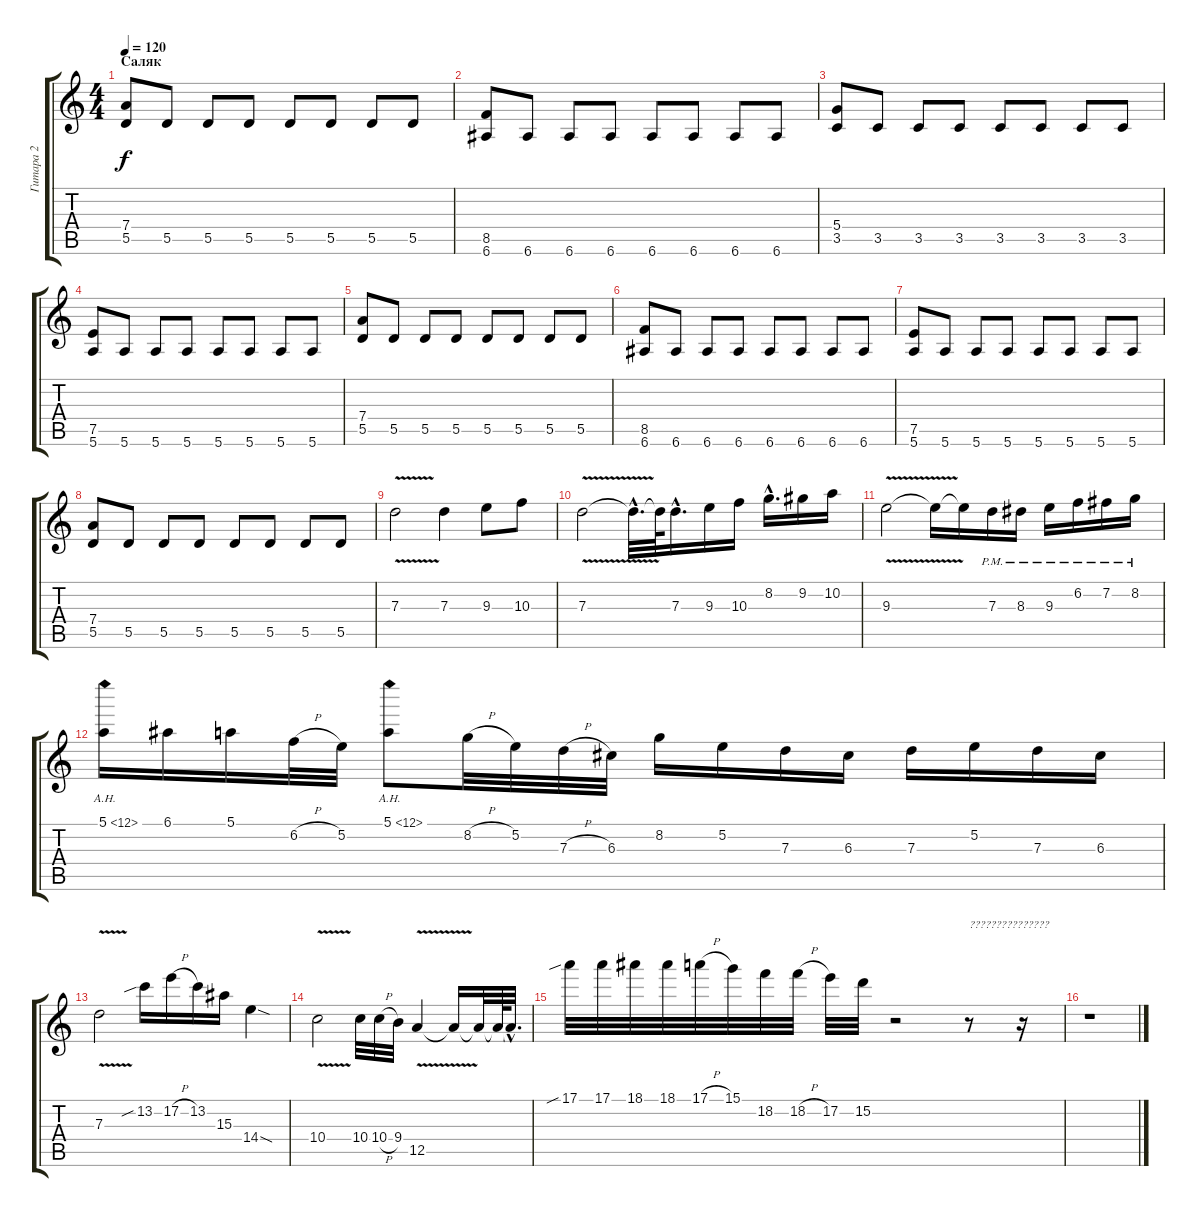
\track ("Гитара 2" "Гитара 2") {instrument distortionguitar}
\staff {score tabs}
\tuning (E4 B3 G3 D3 A2 E2) {hide}
\ts (4 4)
\section ("" "Саляк")
\tempo 120
\clef g2
\ks c
(7.4 5.5).8{dy f} 5.5.8 5.5.8 5.5.8 5.5.8 5.5.8 5.5.8 5.5.8 |
(8.5 6.6).8 6.6.8 6.6.8 6.6.8 6.6.8 6.6.8 6.6.8 6.6.8 |
(5.4 3.5).8 3.5.8 3.5.8 3.5.8 3.5.8 3.5.8 3.5.8 3.5.8 |
(7.5 5.6).8 5.6.8 5.6.8 5.6.8 5.6.8 5.6.8 5.6.8 5.6.8 |
(7.4 5.5).8 5.5.8 5.5.8 5.5.8 5.5.8 5.5.8 5.5.8 5.5.8 |
(8.5 6.6).8 6.6.8 6.6.8 6.6.8 6.6.8 6.6.8 6.6.8 6.6.8 |
(7.5 5.6).8 5.6.8 5.6.8 5.6.8 5.6.8 5.6.8 5.6.8 5.6.8 |
(7.4 5.5).8 5.5.8 5.5.8 5.5.8 5.5.8 5.5.8 5.5.8 5.5.8 |
7.3{v}.2 7.3.4 9.3.8 10.3.8 |
7.3{v}.2 7.3{hac t}.32{d} 7.3{t}.64 7.3{hac}.16{d} 9.3.16 10.3.16 8.2{hac}.16{d} 9.2.16 10.2.16 |
9.3{v}.2 9.3{t}.16 9.3{t}.16 7.3{pm}.16 8.3{pm}.16 9.3{pm}.16 6.2{pm}.16 7.2{pm}.16 8.2{pm}.16 |
5.1{ah 7}.16 6.1.16 5.1.16 6.2{h}.32 5.2.32 5.1{ah 7}.8 8.2{h}.32 5.2.32 7.3{h}.32 6.3.32 8.2.16 5.2.16 7.3.16 6.3.16 7.3.16 5.2.16 7.3.16 6.3.16 |
7.3{v}.2 13.2{sib}.16 17.2{h}.16 13.2.16 15.3.16 14.4{sod}.4 |
10.4{v}.2 10.4.32 10.4{h}.32 9.4.32 12.5{v}.4 12.5{t}.16 12.5{t}.32 12.5{t}.64 12.5{hac t}.32{d} |
17.1{sib}.32 17.1.32 18.1.32 18.1.32 17.1{h}.32 15.1.32 18.2.32 18.2{h}.32 17.2.32 15.2.32 r.2 r.8{txt "???????????????"} r.16 |
r.1
